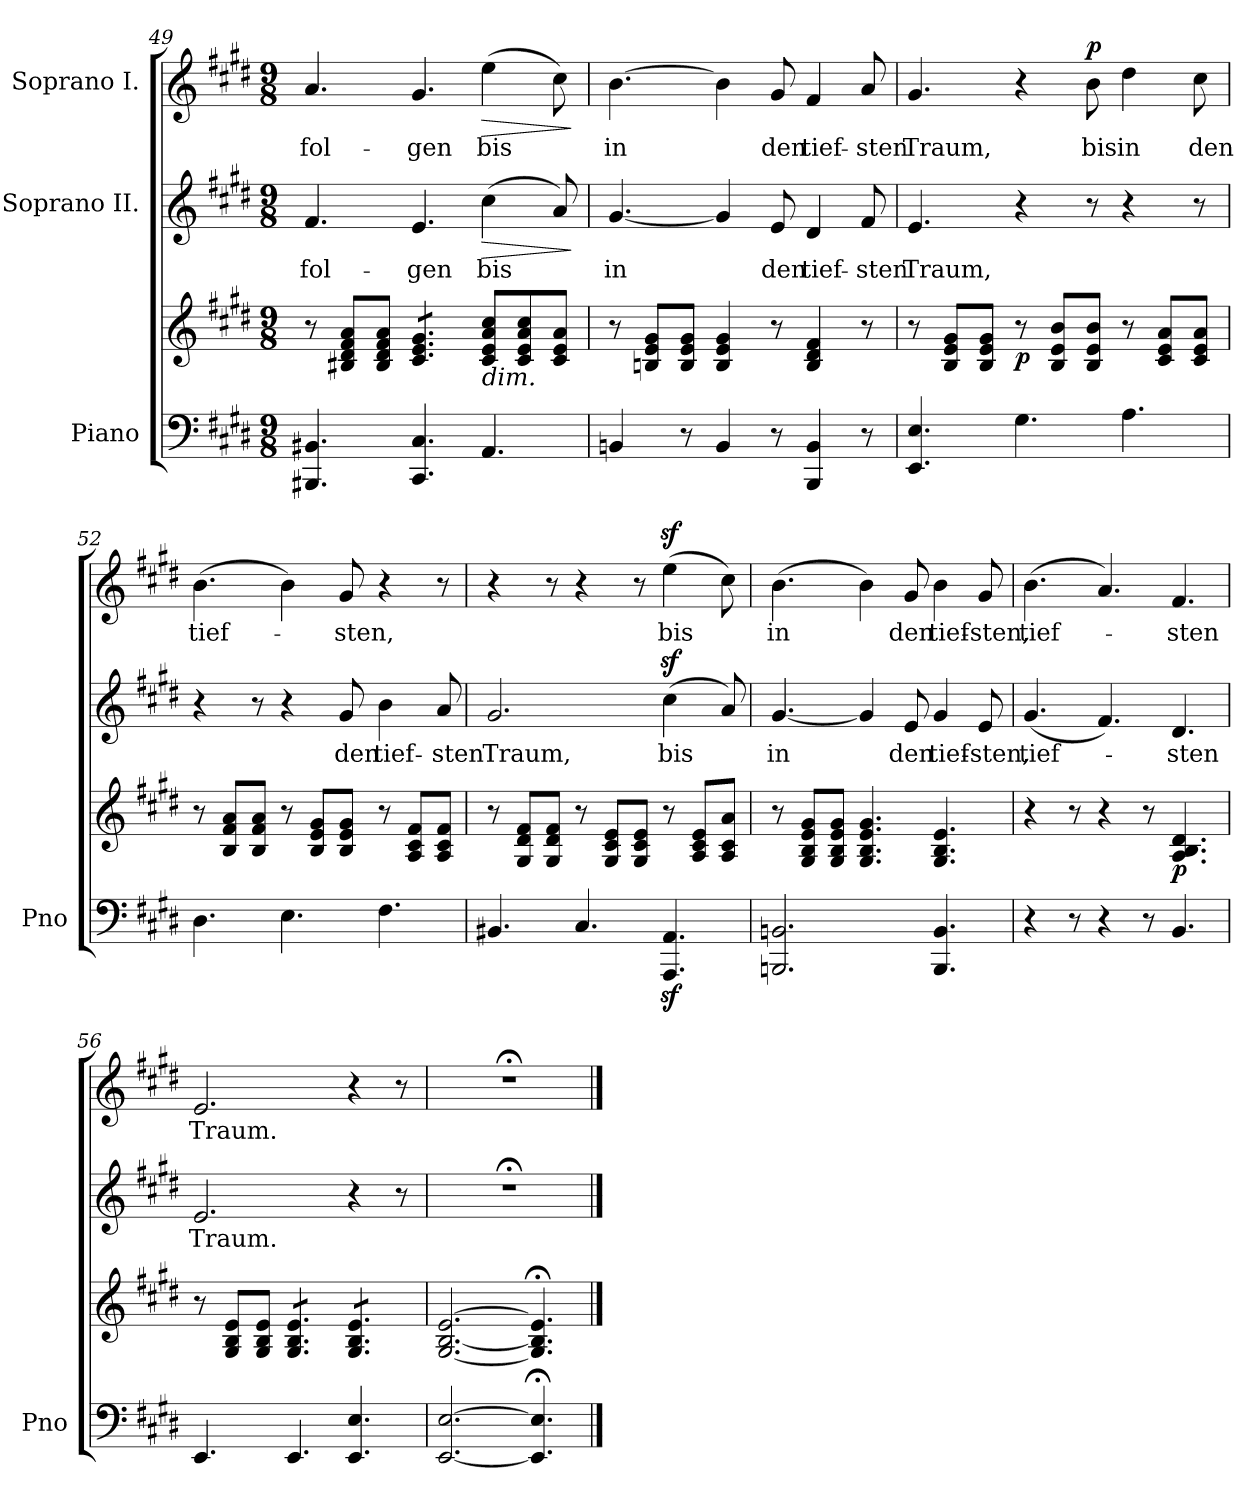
**kern	**kern	**dynam	**kern	**text	**dynam	**kern	**text	**dynam
*part3	*part3	*part3	*part2	*part2	*part2	*part1	*part1	*part1
*staff4	*staff3	*staff3/4	*staff2	*staff2	*staff2	*staff1	*staff1	*staff1
*I"Piano	*	*	*I"Soprano II.	*	*	*I"Soprano I.	*	*
*I'Pno	*	*	*	*	*	*	*	*
*clefF4	*clefG2	*	*clefG2	*	*	*clefG2	*	*
*k[f#c#g#d#]	*k[f#c#g#d#]	*	*k[f#c#g#d#]	*	*	*k[f#c#g#d#]	*	*
*M9/8	*M9/8	*	*M9/8	*	*	*M9/8	*	*
=49	=49	=49	=49	=49	=49	=49	=49	=49
4.BBB#X/ 4.BB#X/	8r	.	4.f#/	-fol-	.	4.a/	-fol-	.
.	8B#X/ 8d#/ 8f#/ 8a/L	.	.	.	.	.	.	.
.	8B#/ 8d#/ 8f#/ 8a/J	.	.	.	.	.	.	.
*	*tremolo	*	*	*	*	*	*	*
4.CC#/ 4.C#/	8c#/ 8e/ 8g#/L	.	4.e/	-gen	.	4.g#/	-gen	.
.	8c#/ 8e/ 8g#/	.	.	.	.	.	.	.
.	8c#/ 8e/ 8g#/J	.	.	.	.	.	.	.
*	*Xtremolo	*	*	*	*	*	*	*
!	!LO:TX:b:i:t=dim.	!	!	!	!	!	!	!
!	!	!	!	!	!LO:HP:b	!	!	!LO:HP:b
4.AA/	8c#/ 8e/ 8a/ 8cc#/L	.	(4cc#\	bis	>	(4ee\	bis	>
.	8c#/ 8e/ 8a/ 8cc#/	.	.	.	.	.	.	.
.	8c#/ 8e/ 8a/J	.	8a/)	.	.	8cc#\)	.	.
.	.	.	.	.	]	.	.	]
=50	=50	=50	=50	=50	=50	=50	=50	=50
4BBn/	8r	.	[4.g#/	in	.	[4.b\	in	.
.	8Bn/ 8e/ 8g#/L	.	.	.	.	.	.	.
8r	8B/ 8e/ 8g#/J	.	.	.	.	.	.	.
4BB/	4B/ 4e/ 4g#/	.	4g#/]	.	.	4b\]	.	.
8r	8r	.	8e/	den	.	8g#/	den	.
4BBB/ 4BB/	4B/ 4d#/ 4f#/	.	4d#/	tief-	.	4f#/	tief-	.
8r	8r	.	8f#/	-sten	.	8a/	-sten	.
=51	=51	=51	=51	=51	=51	=51	=51	=51
4.EE/ 4.E/	8r	.	4.e/	Traum,	.	4.g#/	Traum,	.
.	8B/ 8e/ 8g#/L	.	.	.	.	.	.	.
.	8B/ 8e/ 8g#/J	.	.	.	.	.	.	.
!	!	!LO:DY:b	!	!	!	!	!	!
4.G#\	8r	p	4r	.	.	4r	.	.
.	8B/ 8e/ 8b/L	.	.	.	.	.	.	.
!	!	!	!	!	!	!	!	!LO:DY:a
.	8B/ 8e/ 8b/J	.	8r	.	.	8b\	bis	p
4.A\	8r	.	4r	.	.	4dd#\	in	.
.	8c#/ 8e/ 8a/L	.	.	.	.	.	.	.
.	8c#/ 8e/ 8a/J	.	8r	.	.	8cc#\	den	.
=52	=52	=52	=52	=52	=52	=52	=52	=52
4.D#\	8r	.	4r	.	.	(4.b\	tief-	.
.	8B/ 8f#/ 8a/L	.	.	.	.	.	.	.
.	8B/ 8f#/ 8a/J	.	8r	.	.	.	.	.
4.E\	8r	.	4r	.	.	4b\)	.	.
.	8B/ 8e/ 8g#/L	.	.	.	.	.	.	.
!	!	!	!	!	!LO:DY:a	!	!	!
!	!	!	!	!	!LO:DY:n=1:a	!	!	!
!	!	!	!	!	!LO:DY:n=2:a	!	!	!
.	8B/ 8e/ 8g#/J	.	8g#/	den	other-dynamics p other-dynamics	8g#/	-sten,	.
4.F#\	8r	.	4b\	tief-	.	4r	.	.
.	8A/ 8c#/ 8f#/L	.	.	.	.	.	.	.
.	8A/ 8c#/ 8f#/J	.	8a/	-sten	.	8r	.	.
=53	=53	=53	=53	=53	=53	=53	=53	=53
4.BB#X/	8r	.	2.g#/	Traum,	.	4r	.	.
.	8G#/ 8d#/ 8f#/L	.	.	.	.	.	.	.
.	8G#/ 8d#/ 8f#/J	.	.	.	.	8r	.	.
4.C#/	8r	.	.	.	.	4r	.	.
.	8G#/ 8c#/ 8e/L	.	.	.	.	.	.	.
.	8G#/ 8c#/ 8e/J	.	.	.	.	8r	.	.
4.AAA/z> 4.AA/z>	8r	.	(4cc#z>\	bis	.	(4eez>\	bis	.
.	8A/ 8c#/ 8e/L	.	.	.	.	.	.	.
.	8A/ 8c#/ 8a/J	.	8a/)	.	.	8cc#\)	.	.
=54	=54	=54	=54	=54	=54	=54	=54	=54
2.BBBn/ 2.BBn/	8r	.	[4.g#/	in	.	(4.b\	in	.
.	8G#/ 8B/ 8e/ 8g#/L	.	.	.	.	.	.	.
.	8G#/ 8B/ 8e/ 8g#/J	.	.	.	.	.	.	.
.	4.G#/ 4.B/ 4.e/ 4.g#/	.	4g#/]	.	.	4b\)	.	.
.	.	.	8e/	den	.	8g#/	den	.
4.BBB/ 4.BB/	4.G#/ 4.B/ 4.e/	.	4g#/	tief-	.	4b\	tief-	.
.	.	.	8e/	-sten,	.	8g#/	-sten,	.
=55	=55	=55	=55	=55	=55	=55	=55	=55
4r	4r	.	(4.g#/	tief-	.	(4.b\	-tief-	.
8r	8r	.	.	.	.	.	.	.
4r	4r	.	4.f#/)	.	.	4.a/)	.	.
8r	8r	.	.	.	.	.	.	.
!	!	!LO:DY:b	!	!	!	!	!	!
4.BB/	4.A/ 4.B/ 4.d#/	p	4.d#/	-sten	.	4.f#/	-sten	.
=56	=56	=56	=56	=56	=56	=56	=56	=56
4.EE/	8r	.	2.e/	Traum.	.	2.e/	Traum.	.
.	8G#/ 8B/ 8e/L	.	.	.	.	.	.	.
.	8G#/ 8B/ 8e/J	.	.	.	.	.	.	.
*	*tremolo	*	*	*	*	*	*	*
4.EE/	8G#/ 8B/ 8e/L	.	.	.	.	.	.	.
.	8G#/ 8B/ 8e/	.	.	.	.	.	.	.
.	8G#/ 8B/ 8e/J	.	.	.	.	.	.	.
4.EE/ 4.E/	8G#/ 8B/ 8e/L	.	4r	.	.	4r	.	.
.	8G#/ 8B/ 8e/	.	.	.	.	.	.	.
.	8G#/ 8B/ 8e/J	.	8r	.	.	8r	.	.
*	*Xtremolo	*	*	*	*	*	*	*
=57	=57	=57	=57	=57	=57	=57	=57	=57
[2.EE/ [2.E/	[2.G#/ [2.B/ [2.e/	.	8%9r;<	.	.	8%9r;<	.	.
4.EE/]; 4.E/];	4.G#/];< 4.B/];< 4.e/];<	.	.	.	.	.	.	.
==	==	==	==	==	==	==	==	==
*-	*-	*-	*-	*-	*-	*-	*-	*-
